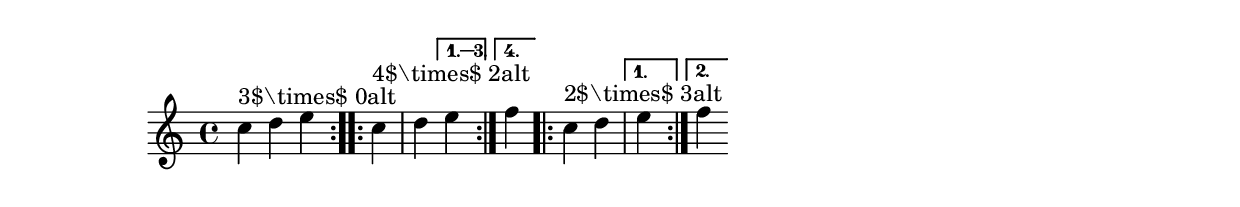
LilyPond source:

\version "2.3.4"

\header{
texidoc="
Volta (Semi folded) behavior.  Voltas can start on non-barline moments.
If they don't barlines should still be shown.
"
}

%  no alts.
\score {
   \context Voice \relative c'' {
    % repeat non aligning with barlines.
    \repeat volta 3 { c^"3$\\times$ 0alt" d e }
    % less alts than body
    \repeat volta 4 { c^"4$\\times$ 2alt" d } \alternative { e f }
    % more alts than body
    \repeat volta 2 { c^"2$\\times$ 3alt" d } \alternative { e f g }
  }
  \paper {}
  \midi {}
}


